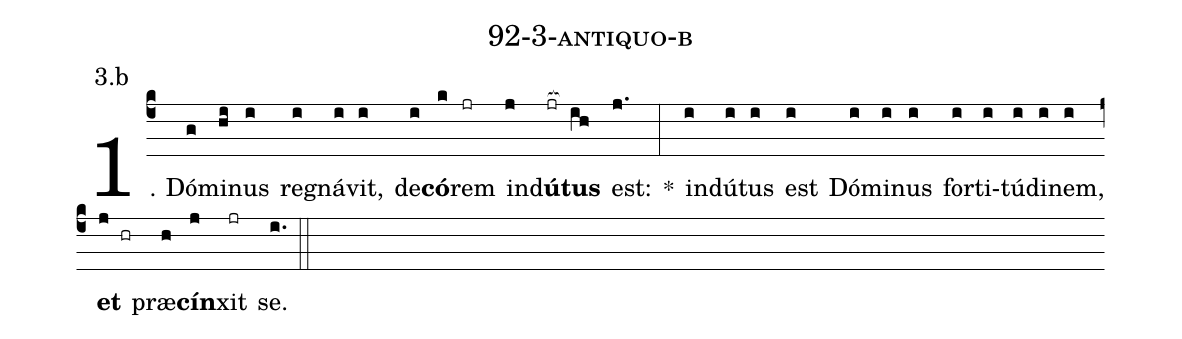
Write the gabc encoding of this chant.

name: 92-3-antiquo-b;
annotation: 3.b;
%%
(c4)1. Dó(g)mi(hi)nus(i) re(i)gná(i)vit,(i) de(i)<b>có</b>(k)rem(jr) ind(j)<b>ú</b>(jr[ocb:1{])<b>tus</b>(ih[ocb:0}]) est:(j.) *(:) ind(i)ú(i)tus(i) est(i) Dó(i)mi(i)nus(i) for(i)ti(i)tú(i)di(i)nem,(i) <b>et</b>(j hr) præ(h)<b>cín</b>(j)xit(jr) se.(i.) (::)
